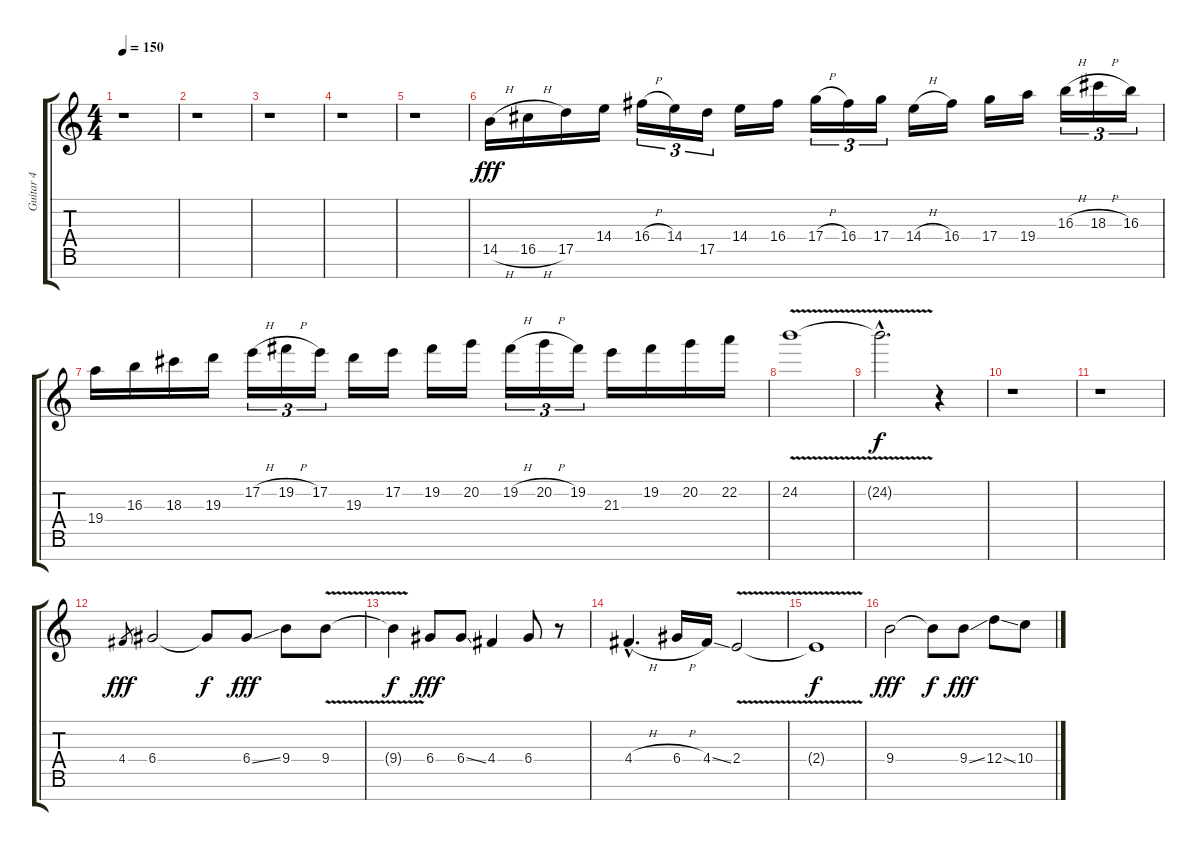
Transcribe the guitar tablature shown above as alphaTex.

\track ("Guitar 4" "Guitar 4") {instrument distortionguitar}
\staff {score tabs}
\tuning (E4 B3 G3 D3 A2 E2 B1) {hide}
\ts (4 4)
\tempo 150
\clef g2
\ks c
r.1{dy f} |
r.1 |
r.1 |
r.1 |
r.1 |
14.5{h}.16{dy fff balance 0} 16.5{h}.16 17.5.16 14.4.16 16.4{h}.16{tu (3 2)} 14.4.16{tu (3 2)} 17.5.16{tu (3 2)} 14.4.16 16.4.16 17.4{h}.16{tu (3 2)} 16.4.16{tu (3 2)} 17.4.16{tu (3 2)} 14.4{h}.16 16.4.16 17.4.16 19.4.16 16.3{h}.16{tu (3 2)} 18.3{h}.16{tu (3 2)} 16.3.16{tu (3 2)} |
19.4.16 16.3.16 18.3.16 19.3.16 17.2{h}.16{tu (3 2)} 19.2{h}.16{tu (3 2)} 17.2.16{tu (3 2)} 19.3.16 17.2.16 19.2.16 20.2.16 19.2{h}.16{tu (3 2)} 20.2{h}.16{tu (3 2)} 19.2.16{tu (3 2)} 21.3.16 19.2.16 20.2.16 22.2.16 |
24.2{v}.1 |
24.2{hac t}.2{d dy f} r.4 |
r.1 |
r.1 |
4.4.8{gr dy fff} 6.4.2 6.4{t}.8{dy f} 6.4{ss}.8{dy fff} 9.4.8 9.4{v}.8 |
9.4{t}.4{dy f} 6.4.8{dy fff} 6.4{ss}.8 4.4.4 6.4.8 r.8 |
4.4{h hac}.4{d} 6.4{h}.16 4.4{ss}.16 2.4{v}.2 |
2.4{t}.1{dy f} |
9.4.2{dy fff} 9.4{t}.8{dy f} 9.4{ss}.8{dy fff} 12.4{ss}.8 10.4.8
